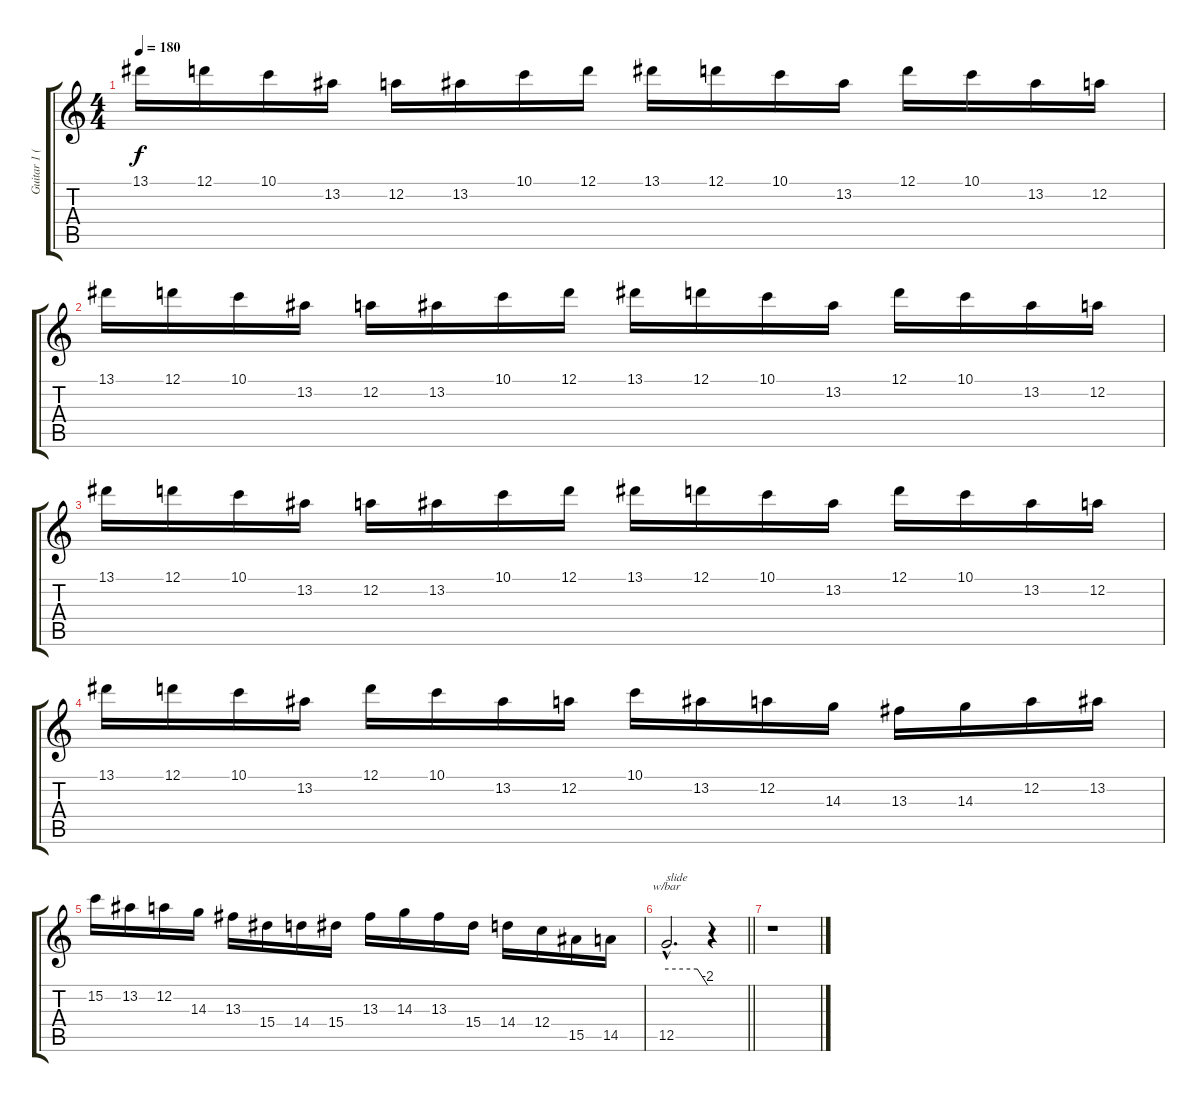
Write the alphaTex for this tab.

\track ("Guitar 1 (Lead)" "Guitar 1 (") {instrument overdrivenguitar}
\staff {score tabs}
\tuning (D4 A3 F3 C3 G2 D2) {hide}
\ts (4 4)
\tempo 180
\clef g2
\ks c
13.1.16{dy f} 12.1.16 10.1.16 13.2.16 12.2.16 13.2.16 10.1.16 12.1.16 13.1.16 12.1.16 10.1.16 13.2.16 12.1.16 10.1.16 13.2.16 12.2.16 |
13.1.16 12.1.16 10.1.16 13.2.16 12.2.16 13.2.16 10.1.16 12.1.16 13.1.16 12.1.16 10.1.16 13.2.16 12.1.16 10.1.16 13.2.16 12.2.16 |
13.1.16 12.1.16 10.1.16 13.2.16 12.2.16 13.2.16 10.1.16 12.1.16 13.1.16 12.1.16 10.1.16 13.2.16 12.1.16 10.1.16 13.2.16 12.2.16 |
13.1.16 12.1.16 10.1.16 13.2.16 12.1.16 10.1.16 13.2.16 12.2.16 10.1.16 13.2.16 12.2.16 14.3.16 13.3.16 14.3.16 12.2.16 13.2.16 |
15.2.16 13.2.16 12.2.16 14.3.16 13.3.16 15.4.16 14.4.16 15.4.16 13.3.16 14.3.16 13.3.16 15.4.16 14.4.16 12.4.16 15.5.16 14.5.16 |
\barLineRight lightlight
12.5{hac}.2{d tbe (custom default 0 0 45 0 60 -8) txt "slide"} r.4 |
r.1
